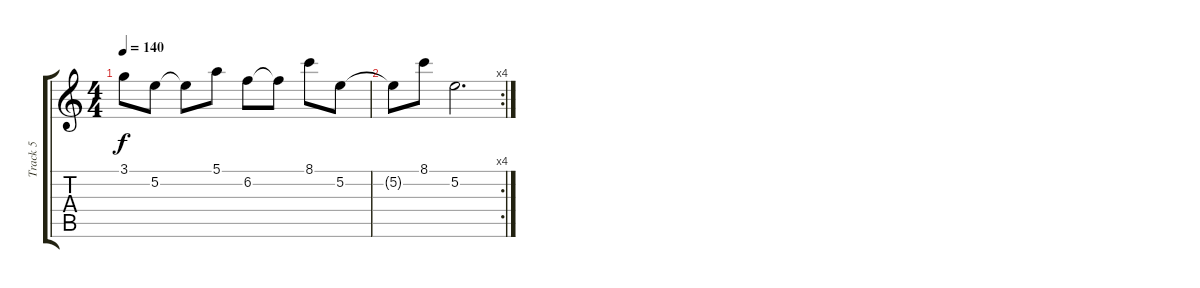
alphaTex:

\track ("Track 5" "Track 5") {instrument electricguitarclean}
\staff {score tabs}
\tuning (E4 B3 G3 D3 A2 D2) {hide}
\ts (4 4)
\tempo 140
\clef g2
\ks c
3.1.8{dy f} 5.2.8 5.2{t}.8 5.1.8 6.2.8 6.2{t}.8 8.1.8 5.2.8 |
\rc 4
5.2{t}.8 8.1.8 5.2.2{d}
